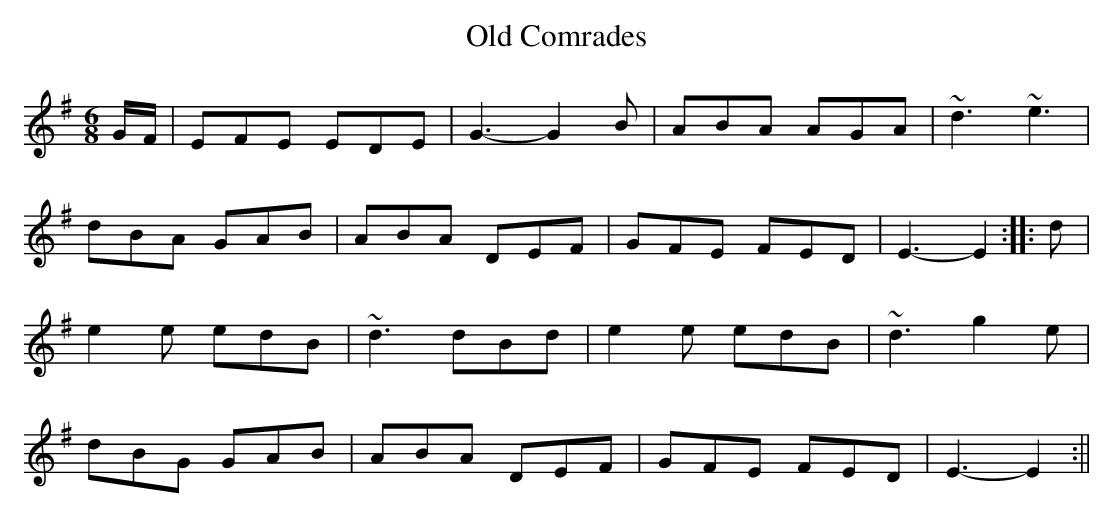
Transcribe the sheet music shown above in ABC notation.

X:1
T:Old Comrades
M:6/8
L:1/8
K:G
G/F/|EFE EDE|G3-G2 B|ABA AGA|~d3 ~e3|
dBA GAB|ABA DEF|GFE FED|E3-E2:|:d|
e2 e edB|~d3 dBd|e2 e edB|~d3 g2 e|
dBG GAB|ABA DEF|GFE FED|E3-E2:||
